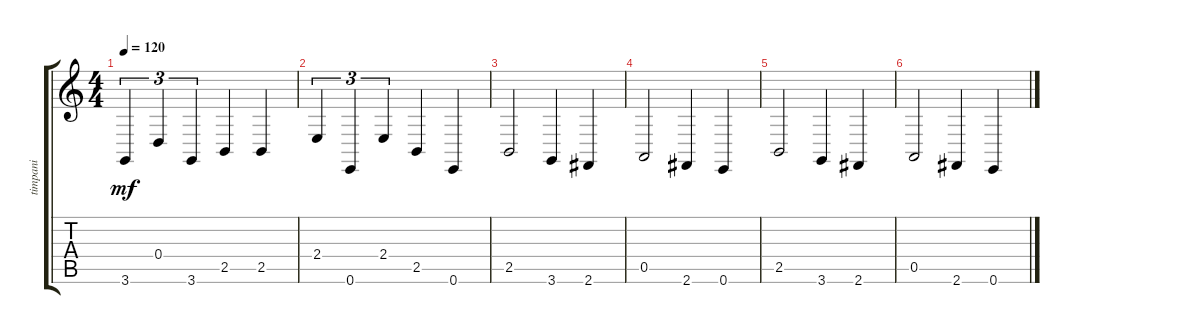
\track ("timpani" "timpani") {instrument timpani}
\staff {score tabs}
\tuning (E4 B3 G3 D3 A2 E2) {hide}
\ts (4 4)
\tempo 120
\clef g2
\ks c
3.6.4{tu (3 2) dy mf} 0.4.4{tu (3 2)} 3.6.4{tu (3 2)} 2.5.4 2.5.4 |
2.4.4{tu (3 2)} 0.6.4{tu (3 2)} 2.4.4{tu (3 2)} 2.5.4 0.6.4 |
2.5.2 3.6.4 2.6.4 |
0.5.2 2.6.4 0.6.4 |
2.5.2 3.6.4 2.6.4 |
0.5.2 2.6.4 0.6.4
